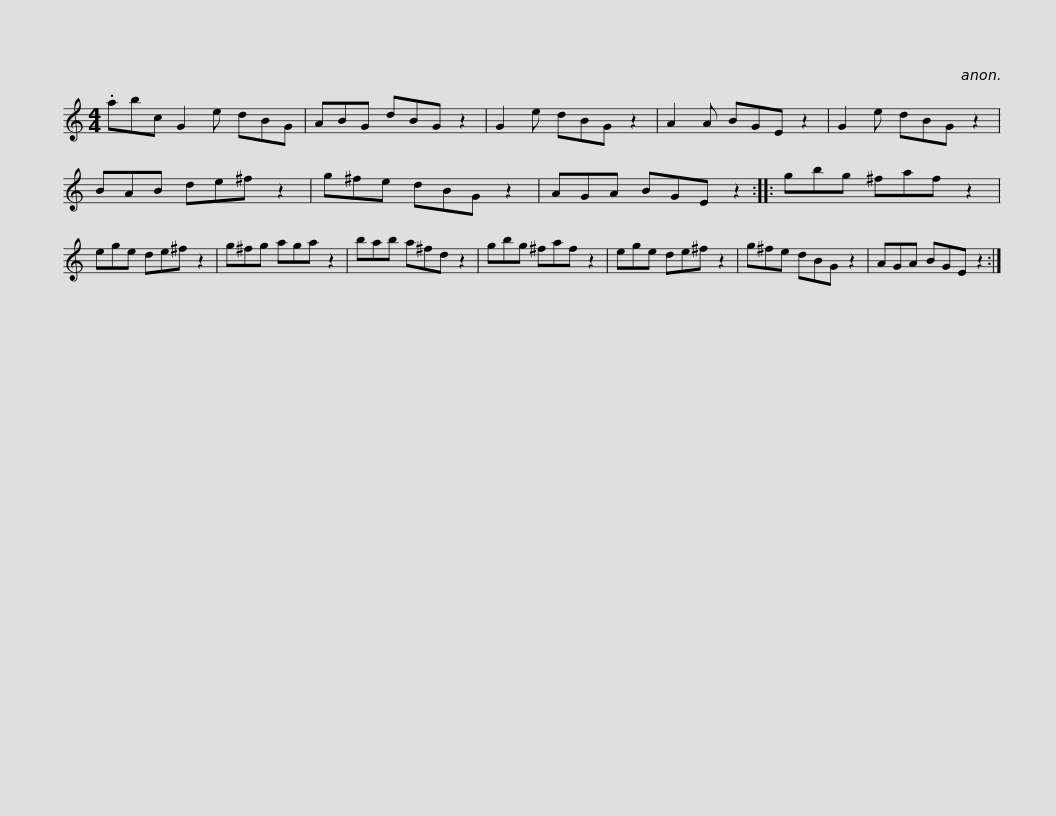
X:1
L:1/8
M:4/4
I:linebreak $
K:C
V:1 treble
V:1
 .abc G2 e dBG | ABG dBG z2 | G2 e dBG z2 | A2 A BGE z2 | G2 e dBG z2 | %5
 BAB de^f z2 |$ g^fe dBG z2 | AGA BGE z2 :: gbg ^faf z2 | ege de^f z2 | %10
 g^fg aga z2 | bab a^fd z2 |$ gbg ^faf z2 | ege de^f z2 | g^fe dBG z2 | %15
 AGA BGE z2 :| %16
